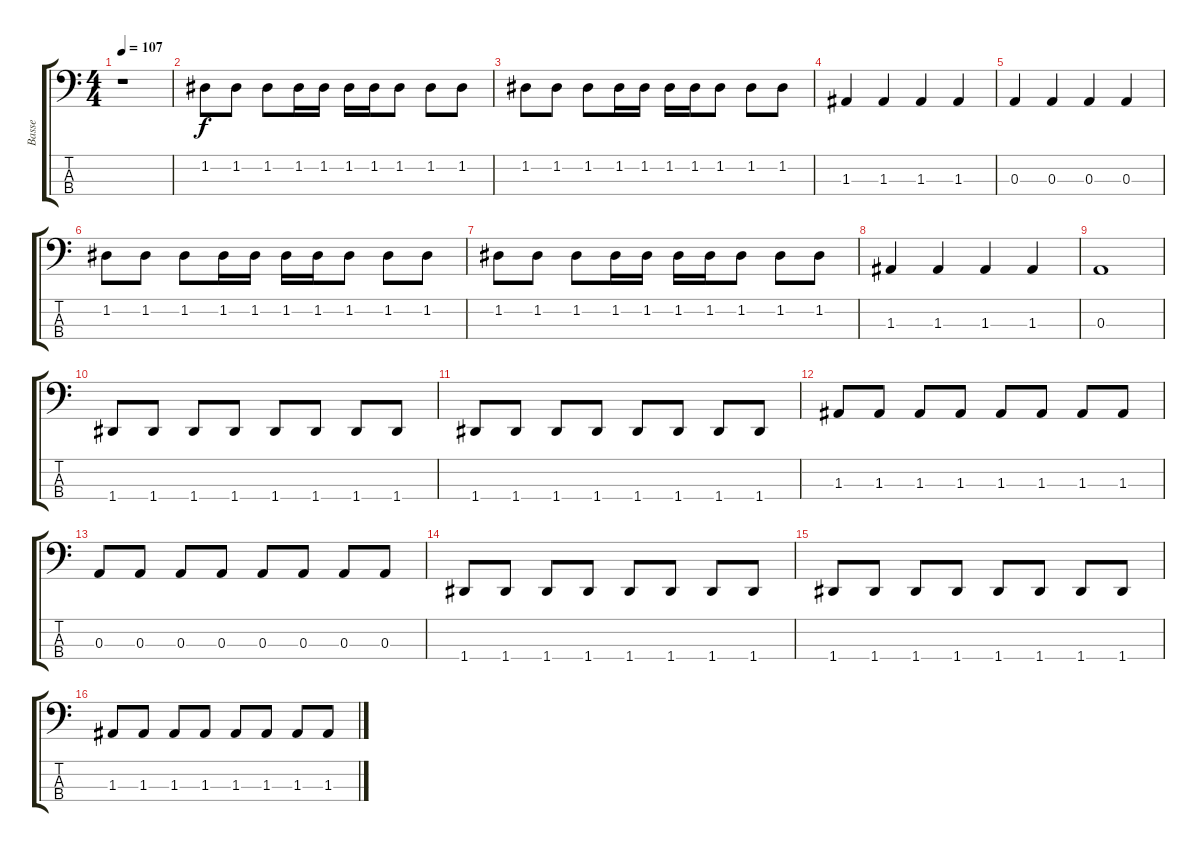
\track ("Basse" "Basse") {instrument electricbassfinger}
\staff {score tabs}
\tuning (G2 D2 A1 D1) {hide}
\ts (4 4)
\tempo 107
\clef f4
\ks c
r.1{dy f instrument electricbassfinger} |
1.2.8 1.2.8 1.2.8 1.2.16 1.2.16 1.2.16 1.2.16 1.2.8 1.2.8 1.2.8 |
1.2.8 1.2.8 1.2.8 1.2.16 1.2.16 1.2.16 1.2.16 1.2.8 1.2.8 1.2.8 |
1.3.4 1.3.4 1.3.4 1.3.4 |
0.3.4 0.3.4 0.3.4 0.3.4 |
1.2.8 1.2.8 1.2.8 1.2.16 1.2.16 1.2.16 1.2.16 1.2.8 1.2.8 1.2.8 |
1.2.8 1.2.8 1.2.8 1.2.16 1.2.16 1.2.16 1.2.16 1.2.8 1.2.8 1.2.8 |
1.3.4 1.3.4 1.3.4 1.3.4 |
0.3.1 |
1.4.8 1.4.8 1.4.8 1.4.8 1.4.8 1.4.8 1.4.8 1.4.8 |
1.4.8 1.4.8 1.4.8 1.4.8 1.4.8 1.4.8 1.4.8 1.4.8 |
1.3.8 1.3.8 1.3.8 1.3.8 1.3.8 1.3.8 1.3.8 1.3.8 |
0.3.8 0.3.8 0.3.8 0.3.8 0.3.8 0.3.8 0.3.8 0.3.8 |
1.4.8 1.4.8 1.4.8 1.4.8 1.4.8 1.4.8 1.4.8 1.4.8 |
1.4.8 1.4.8 1.4.8 1.4.8 1.4.8 1.4.8 1.4.8 1.4.8 |
1.3.8 1.3.8 1.3.8 1.3.8 1.3.8 1.3.8 1.3.8 1.3.8
